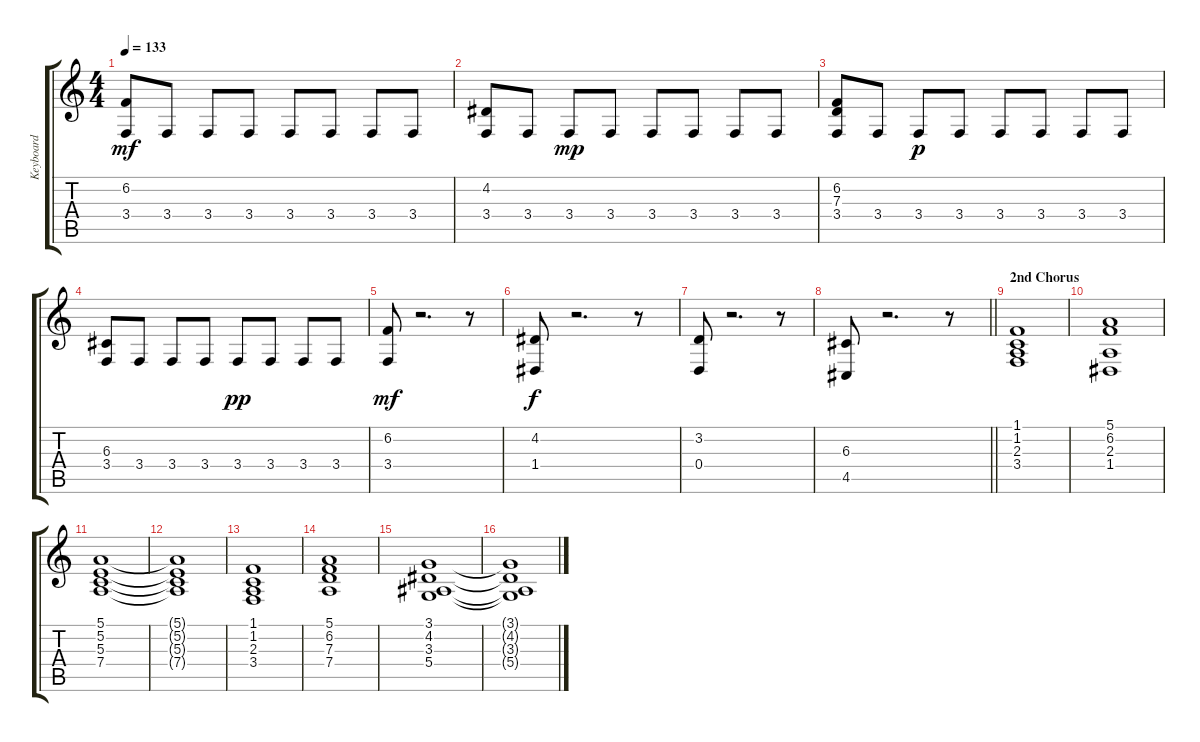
\track ("Keyboard" "Keyboard") {instrument fx4atmosphere}
\staff {score tabs}
\tuning (E4 B3 G3 D3 A2 E2) {hide}
\ts (4 4)
\tempo 133
\clef g2
\ks c
(6.2 3.4).8{dy mf instrument fx7echoes} 3.4.8{instrument fx4atmosphere} 3.4.8 3.4.8 3.4.8 3.4.8 3.4.8 3.4.8 |
(4.2 3.4).8{instrument fx7echoes} 3.4.8{instrument fx4atmosphere} 3.4.8{dy mp} 3.4.8 3.4.8 3.4.8 3.4.8 3.4.8 |
(6.2 7.3 3.4).8{instrument fx7echoes} 3.4.8{instrument fx4atmosphere} 3.4.8{dy p} 3.4.8 3.4.8 3.4.8 3.4.8 3.4.8 |
(6.3 3.4).8{instrument fx7echoes} 3.4.8{instrument fx4atmosphere} 3.4.8 3.4.8 3.4.8{dy pp} 3.4.8 3.4.8 3.4.8 |
(6.2 3.4).8{dy mf instrument fx7echoes} r.2{d} r.8 |
(4.2 1.4).8{dy f} r.2{d} r.8 |
(3.2 0.4).8 r.2{d} r.8 |
\barLineRight lightlight
(6.3 4.5).8 r.2{d} r.8 |
\section ("" "2nd Chorus")
(1.1 1.2 2.3 3.4).1 |
(5.1 6.2 2.3 1.4).1 |
(5.1 5.2 5.3 7.4).1 |
(5.1{t} 5.2{t} 5.3{t} 7.4{t}).1 |
(1.1 1.2 2.3 3.4).1 |
(5.1 6.2 7.3 7.4).1 |
(3.1 4.2 3.3 5.4).1 |
(3.1{t} 4.2{t} 3.3{t} 5.4{t}).1
